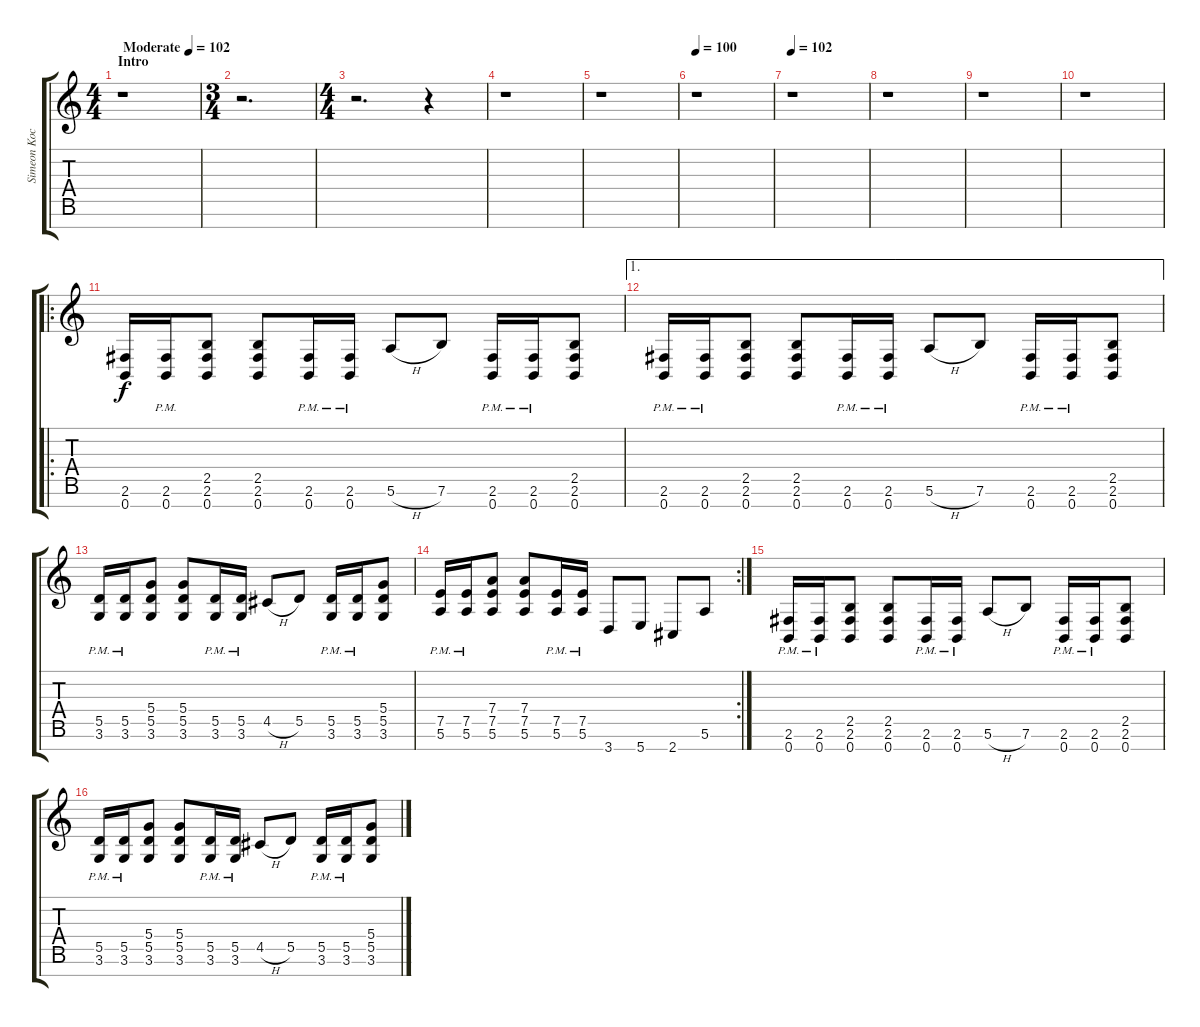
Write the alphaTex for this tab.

\track ("Simeon Koch" "Simeon Koc") {instrument distortionguitar}
\staff {score tabs}
\tuning (E4 B3 G3 D3 A2 E2 B1) {hide}
\ts (4 4)
\section ("" "Intro")
\tempo (102 "Moderate")
\clef g2
\ks c
r.1{dy f instrument distortionguitar} |
\ts (3 4)
r.2{d} |
\ts (4 4)
r.2{d} r.4 |
r.1 |
r.1 |
\tempo 100
r.1 |
\tempo 102
r.1 |
r.1 |
r.1 |
r.1 |
\ro
(2.6 0.7).16 (2.6{pm} 0.7{pm}).16 (2.5 2.6 0.7).8 (2.5 2.6 0.7).8 (2.6{pm} 0.7{pm}).16 (2.6{pm} 0.7{pm}).16 5.6{h}.8 7.6.8 (2.6{pm} 0.7{pm}).16 (2.6{pm} 0.7).16 (2.5 2.6 0.7).8 |
\ae 1
(2.6{pm} 0.7{pm}).16 (2.6{pm} 0.7{pm}).16 (2.5 2.6 0.7).8 (2.5 2.6 0.7).8 (2.6{pm} 0.7{pm}).16 (2.6{pm} 0.7{pm}).16 5.6{h}.8 7.6.8 (2.6{pm} 0.7{pm}).16 (2.6{pm} 0.7).16 (2.5 2.6 0.7).8 |
(5.5{pm} 3.6{pm}).16 (5.5{pm} 3.6{pm}).16 (5.4 5.5 3.6).8 (5.4 5.5 3.6).8 (5.5{pm} 3.6{pm}).16 (5.5{pm} 3.6{pm}).16 4.5{h}.8 5.5.8 (5.5{pm} 3.6{pm}).16 (5.5{pm} 3.6{pm}).16 (5.4 5.5 3.6).8 |
\rc 2
(7.5{pm} 5.6{pm}).16 (7.5{pm} 5.6{pm}).16 (7.4 7.5 5.6).8 (7.4 7.5 5.6).8 (7.5{pm} 5.6{pm}).16 (7.5{pm} 5.6{pm}).16 3.7.8 5.7.8 2.7.8 5.6.8 |
(2.6{pm} 0.7{pm}).16 (2.6{pm} 0.7{pm}).16 (2.5 2.6 0.7).8 (2.5 2.6 0.7).8 (2.6{pm} 0.7{pm}).16 (2.6{pm} 0.7{pm}).16 5.6{h}.8 7.6.8 (2.6{pm} 0.7{pm}).16 (2.6{pm} 0.7).16 (2.5 2.6 0.7).8 |
(5.5{pm} 3.6{pm}).16 (5.5{pm} 3.6{pm}).16 (5.4 5.5 3.6).8 (5.4 5.5 3.6).8 (5.5{pm} 3.6{pm}).16 (5.5{pm} 3.6{pm}).16 4.5{h}.8 5.5.8 (5.5{pm} 3.6{pm}).16 (5.5{pm} 3.6{pm}).16 (5.4 5.5 3.6).8
